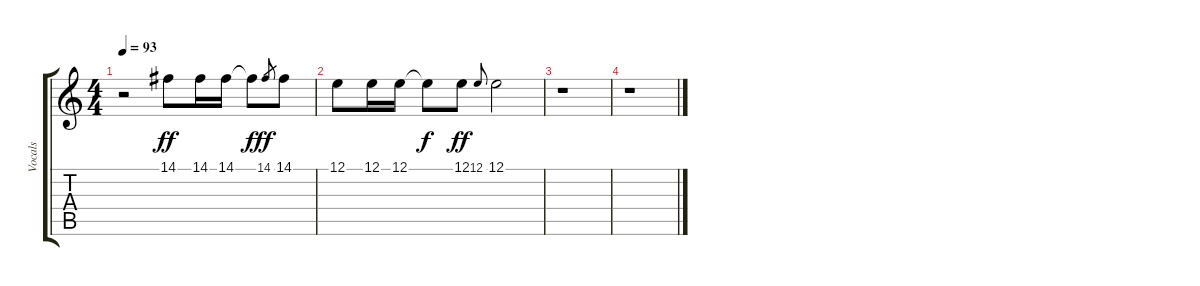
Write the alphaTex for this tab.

\track ("Vocals" "Vocals") {instrument lead2sawtooth}
\staff {score tabs}
\tuning (E4 B3 G3 D3 A2 E2) {hide}
\ts (4 4)
\tempo 93
\clef g2
\ks c
r.2{dy ff} 14.1.8 14.1.16 14.1.16 14.1{t}.8{dy f} 14.1.8{gr dy ff} 14.1.8 |
12.1.8 12.1.16 12.1.16 12.1{t}.8{dy f} 12.1.8{dy ff} 12.1.8{gr onbeat} 12.1.2 |
r.1 |
r.1
